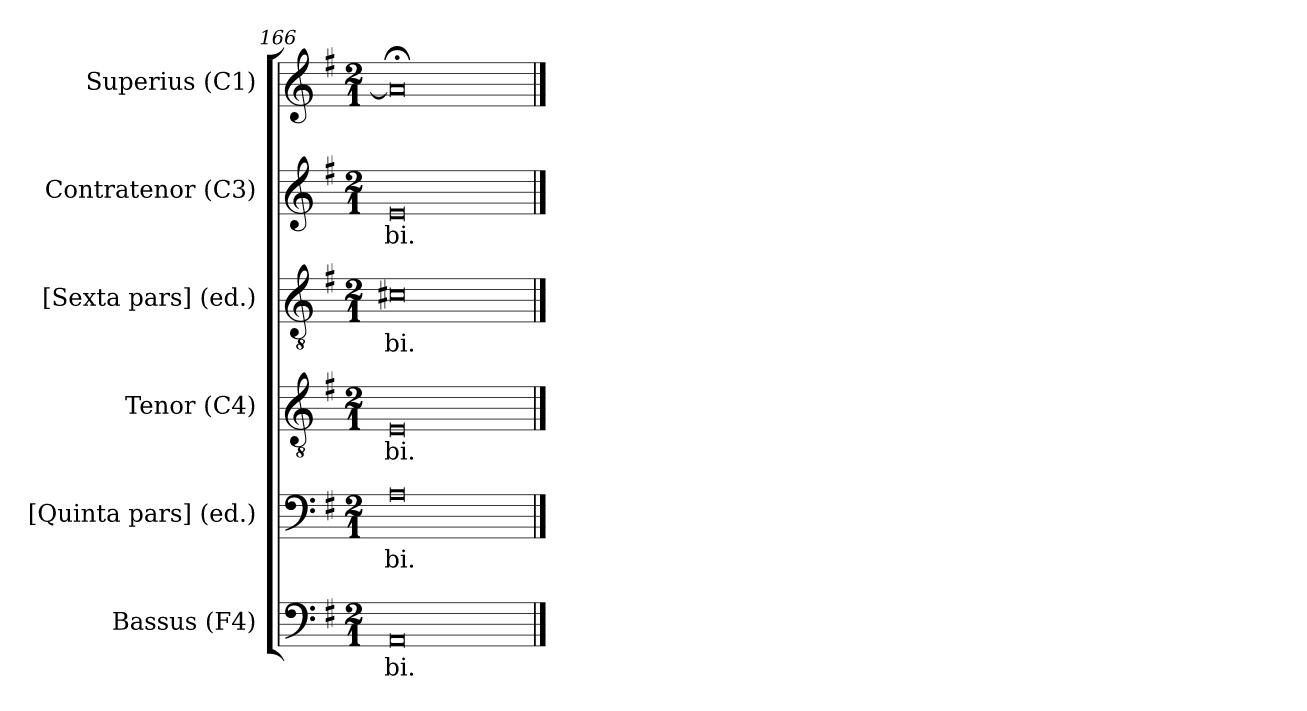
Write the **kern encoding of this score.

**kern	**text	**kern	**text	**kern	**text	**kern	**text	**kern	**text	**kern
*part6	*part6	*part5	*part5	*part4	*part4	*part3	*part3	*part2	*part2	*part1
*staff6	*staff6	*staff5	*staff5	*staff4	*staff4	*staff3	*staff3	*staff2	*staff2	*staff1
*I"Bassus (F4)	*	*I"[Quinta pars] (ed.)	*	*I"Tenor (C4)	*	*I"[Sexta pars] (ed.)	*	*I"Contratenor (C3)	*	*I"Superius (C1)
*I'B	*	*I'[QP]	*	*I'T	*	*I'[SP]	*	*I'C	*	*I'S
*clefF4	*	*clefF4	*	*clefGv2	*	*clefGv2	*	*clefG2	*	*clefG2
*	*	*	*	*ITrd7c12	*	*	*	*	*	*
*k[f#]	*	*k[f#]	*	*k[f#]	*	*k[f#]	*	*k[f#]	*	*k[f#]
*G:	*	*G:	*	*G:	*	*G:	*	*G:	*	*G:
*M2/1	*	*M2/1	*	*M2/1	*	*M2/1	*	*M2/1	*	*M2/1
=166	=166	=166	=166	=166	=166	=166	=166	=166	=166	=166
!	!LO:LY:b:color=#000000	!	!	!	!	!	!	!	!	!
!	!	!	!LO:LY:b:color=#000000	!	!	!	!	!	!	!
!	!	!	!	!	!LO:LY:b:color=#000000	!	!	!	!	!
!	!	!	!	!	!	!	!LO:LY:b:color=#000000	!	!	!
!	!	!	!	!	!	!	!	!	!LO:LY:b:color=#000000	!
0AAi	-bi.	0Ai	-bi.	0EEi	-bi.	0c#Xi	-bi.	0ei	-bi.	0a;i]
==	==	==	==	==	==	==	==	==	==	==
*-	*-	*-	*-	*-	*-	*-	*-	*-	*-	*-
